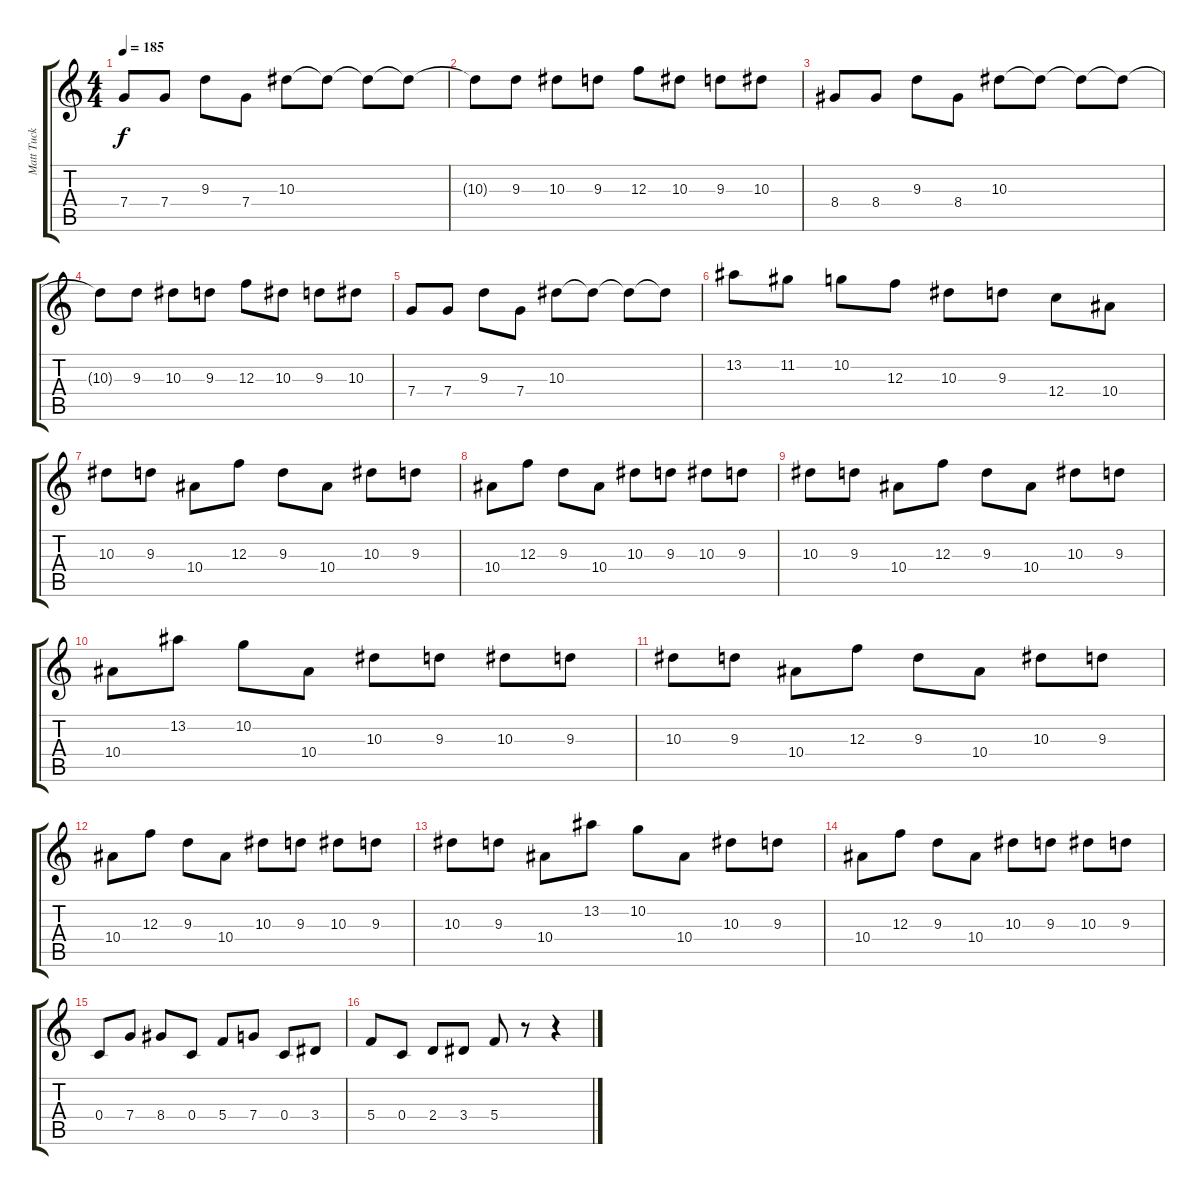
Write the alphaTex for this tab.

\track ("Matt Tuck" "Matt Tuck") {instrument distortionguitar}
\staff {score tabs}
\tuning (D4 A3 F3 C3 G2 C2) {hide}
\ts (4 4)
\tempo 185
\clef g2
\ks c
7.4.8{dy f} 7.4.8 9.3.8 7.4.8 10.3.8 10.3{t}.8 10.3{t}.8 10.3{t}.8 |
10.3{t}.8 9.3.8 10.3.8 9.3.8 12.3.8 10.3.8 9.3.8 10.3.8 |
8.4.8 8.4.8 9.3.8 8.4.8 10.3.8 10.3{t}.8 10.3{t}.8 10.3{t}.8 |
10.3{t}.8 9.3.8 10.3.8 9.3.8 12.3.8 10.3.8 9.3.8 10.3.8 |
7.4.8 7.4.8 9.3.8 7.4.8 10.3.8 10.3{t}.8 10.3{t}.8 10.3{t}.8 |
13.2.8 11.2.8 10.2.8 12.3.8 10.3.8 9.3.8 12.4.8 10.4.8 |
10.3.8 9.3.8 10.4.8 12.3.8 9.3.8 10.4.8 10.3.8 9.3.8 |
10.4.8 12.3.8 9.3.8 10.4.8 10.3.8 9.3.8 10.3.8 9.3.8 |
10.3.8 9.3.8 10.4.8 12.3.8 9.3.8 10.4.8 10.3.8 9.3.8 |
10.4.8 13.2.8 10.2.8 10.4.8 10.3.8 9.3.8 10.3.8 9.3.8 |
10.3.8 9.3.8 10.4.8 12.3.8 9.3.8 10.4.8 10.3.8 9.3.8 |
10.4.8 12.3.8 9.3.8 10.4.8 10.3.8 9.3.8 10.3.8 9.3.8 |
10.3.8 9.3.8 10.4.8 13.2.8 10.2.8 10.4.8 10.3.8 9.3.8 |
10.4.8 12.3.8 9.3.8 10.4.8 10.3.8 9.3.8 10.3.8 9.3.8 |
0.4.8 7.4.8 8.4.8 0.4.8 5.4.8 7.4.8 0.4.8 3.4.8 |
5.4.8 0.4.8 2.4.8 3.4.8 5.4.8 r.8 r.4
